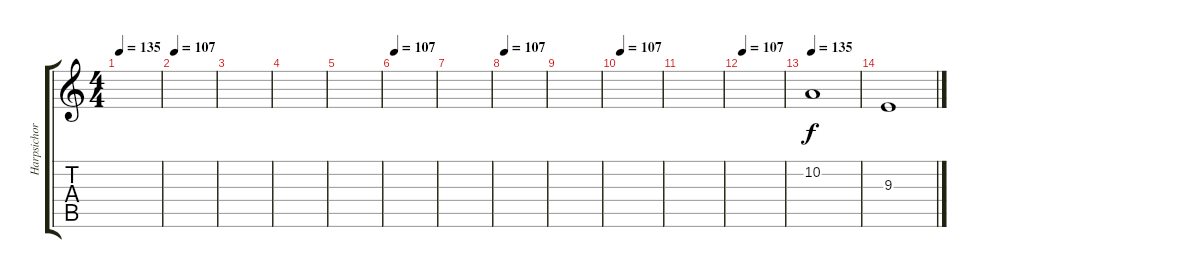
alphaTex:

\track ("Harpsichord" "Harpsichor") {instrument harpsichord}
\staff {score tabs}
\tuning (E4 B3 G3 D3 A2 E2) {hide}
\ts (4 4)
\tempo 135
\clef g2
\ks c
|
\tempo 107
|
|
|
|
\tempo 107
|
|
\tempo 107
|
|
\tempo 107
|
|
\tempo 107
|
\tempo 135
10.2.1{volume 13 instrument choiraahs} |
9.3.1
